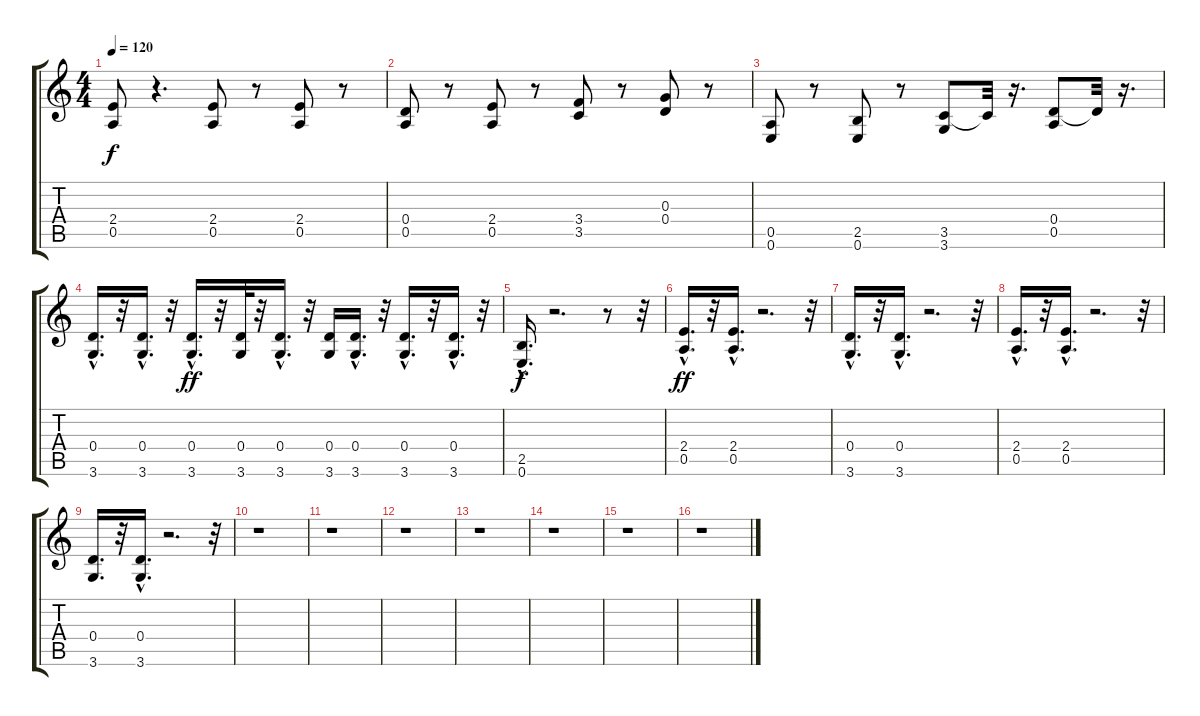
\track "" {instrument distortionguitar}
\staff {score tabs}
\tuning (E4 B3 G3 D3 A2 E2) {hide}
\ts (4 4)
\tempo 120
\clef g2
\ks c
(2.4 0.5).8{dy f} r.4{d} (2.4 0.5).8 r.8 (2.4 0.5).8 r.8 |
(0.4 0.5).8 r.8 (2.4 0.5).8 r.8 (3.4 3.5).8 r.8 (0.3 0.4).8 r.8 |
(0.5 0.6).8 r.8 (2.5 0.6).8 r.8 (3.5 3.6).8 3.5{t}.32 r.16{d} (0.4 0.5).8 0.4{t}.32 r.16{d} |
(0.4{hac} 3.6).16{d} r.32 (0.4{hac} 3.6{hac}).16{d} r.32 (0.4{hac} 3.6{hac}).16{d dy ff} r.32 (0.4 3.6).32 r.32 (0.4{hac} 3.6{hac}).16{d} r.32 (0.4 3.6).16 (0.4{hac} 3.6{hac}).16{d} r.32 (0.4{hac} 3.6).16{d} r.32 (0.4{hac} 3.6{hac}).16{d} r.32 |
(2.5{hac} 0.6{hac}).16{d dy f} r.2{d} r.8 r.32 |
(2.4{hac} 0.5{hac}).16{d dy ff} r.32 (2.4{hac} 0.5{hac}).16{d} r.2{d} r.32 |
(0.4{hac} 3.6{hac}).16{d} r.32 (0.4{hac} 3.6{hac}).16{d} r.2{d} r.32 |
(2.4{hac} 0.5{hac}).16{d} r.32 (2.4{hac} 0.5{hac}).16{d} r.2{d} r.32 |
(0.4 3.6).16{d} r.32 (0.4{hac} 3.6).16{d} r.2{d} r.32 |
r.1 |
r.1 |
r.1 |
r.1 |
r.1 |
r.1 |
r.1
